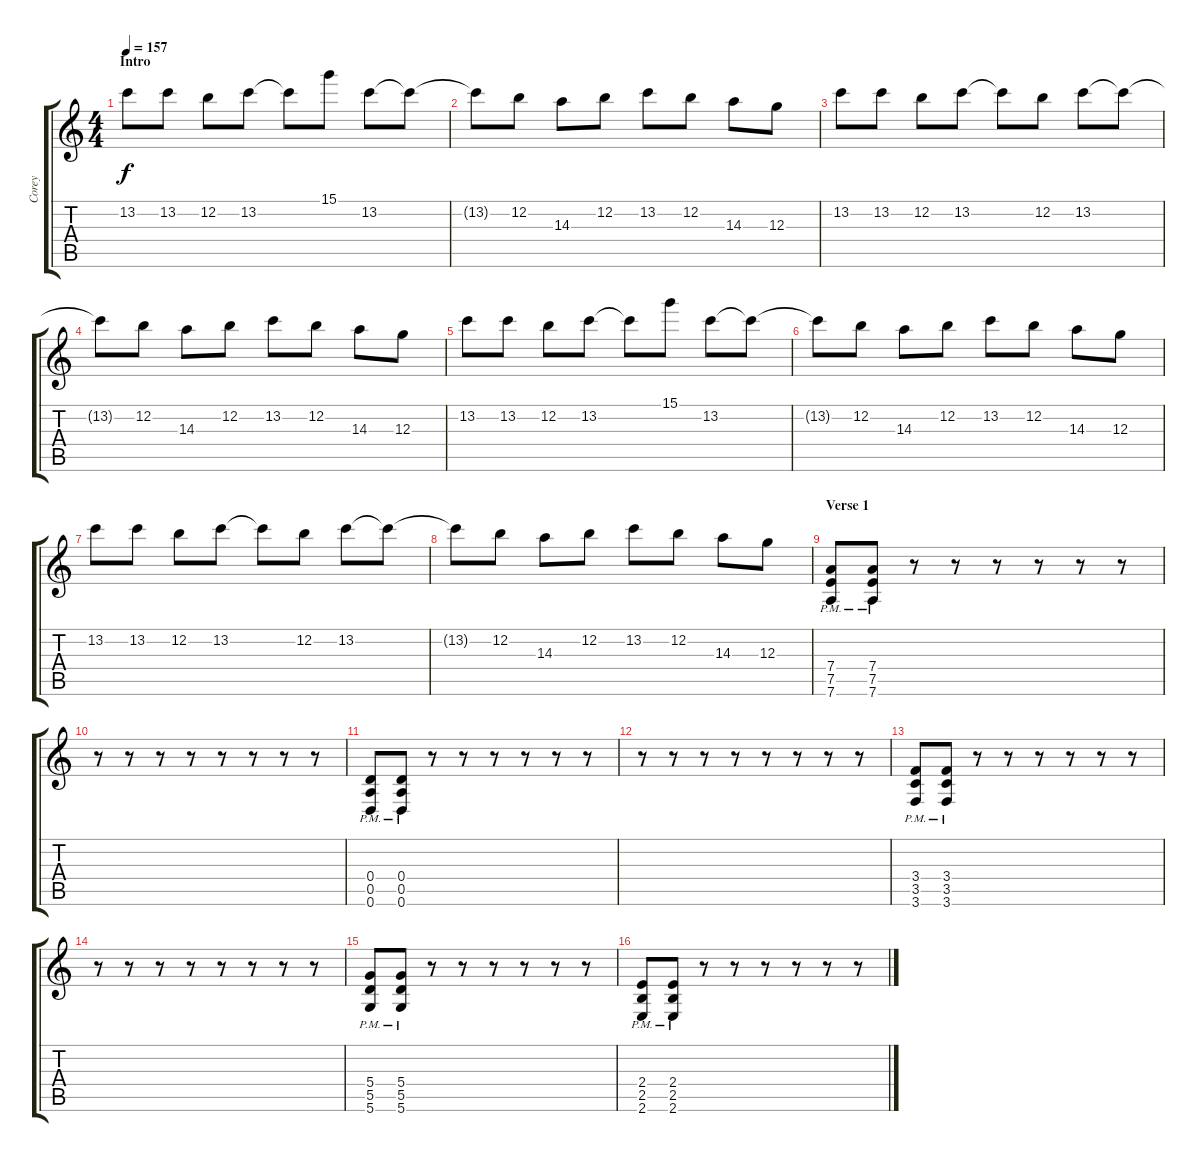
\track ("Corey" "Corey") {instrument distortionguitar}
\staff {score tabs}
\tuning (E4 B3 G3 D3 A2 D2) {hide}
\ts (4 4)
\section ("" "Intro")
\tempo 157
\clef g2
\ks c
13.2.8{dy f instrument distortionguitar} 13.2.8 12.2.8 13.2.8 13.2{t}.8 15.1.8 13.2.8 13.2{t}.8 |
13.2{t}.8 12.2.8 14.3.8 12.2.8 13.2.8 12.2.8 14.3.8 12.3.8 |
13.2.8 13.2.8 12.2.8 13.2.8 13.2{t}.8 12.2.8 13.2.8 13.2{t}.8 |
13.2{t}.8 12.2.8 14.3.8 12.2.8 13.2.8 12.2.8 14.3.8 12.3.8 |
13.2.8 13.2.8 12.2.8 13.2.8 13.2{t}.8 15.1.8 13.2.8 13.2{t}.8 |
13.2{t}.8 12.2.8 14.3.8 12.2.8 13.2.8 12.2.8 14.3.8 12.3.8 |
13.2.8 13.2.8 12.2.8 13.2.8 13.2{t}.8 12.2.8 13.2.8 13.2{t}.8 |
13.2{t}.8 12.2.8 14.3.8 12.2.8 13.2.8 12.2.8 14.3.8 12.3.8 |
\section ("" "Verse 1")
(7.4{pm} 7.5{pm} 7.6{pm}).8 (7.4{pm} 7.5{pm} 7.6{pm}).8 r.8 r.8 r.8 r.8 r.8 r.8 |
r.8 r.8 r.8 r.8 r.8 r.8 r.8 r.8 |
(0.4{pm} 0.5{pm} 0.6{pm}).8 (0.4{pm} 0.5{pm} 0.6{pm}).8 r.8 r.8 r.8 r.8 r.8 r.8 |
r.8 r.8 r.8 r.8 r.8 r.8 r.8 r.8 |
(3.4{pm} 3.5{pm} 3.6{pm}).8 (3.4{pm} 3.5{pm} 3.6{pm}).8 r.8 r.8 r.8 r.8 r.8 r.8 |
r.8 r.8 r.8 r.8 r.8 r.8 r.8 r.8 |
(5.4{pm} 5.5{pm} 5.6{pm}).8 (5.4{pm} 5.5{pm} 5.6{pm}).8 r.8 r.8 r.8 r.8 r.8 r.8 |
(2.4{pm} 2.5{pm} 2.6{pm}).8 (2.4{pm} 2.5{pm} 2.6{pm}).8 r.8 r.8 r.8 r.8 r.8 r.8
